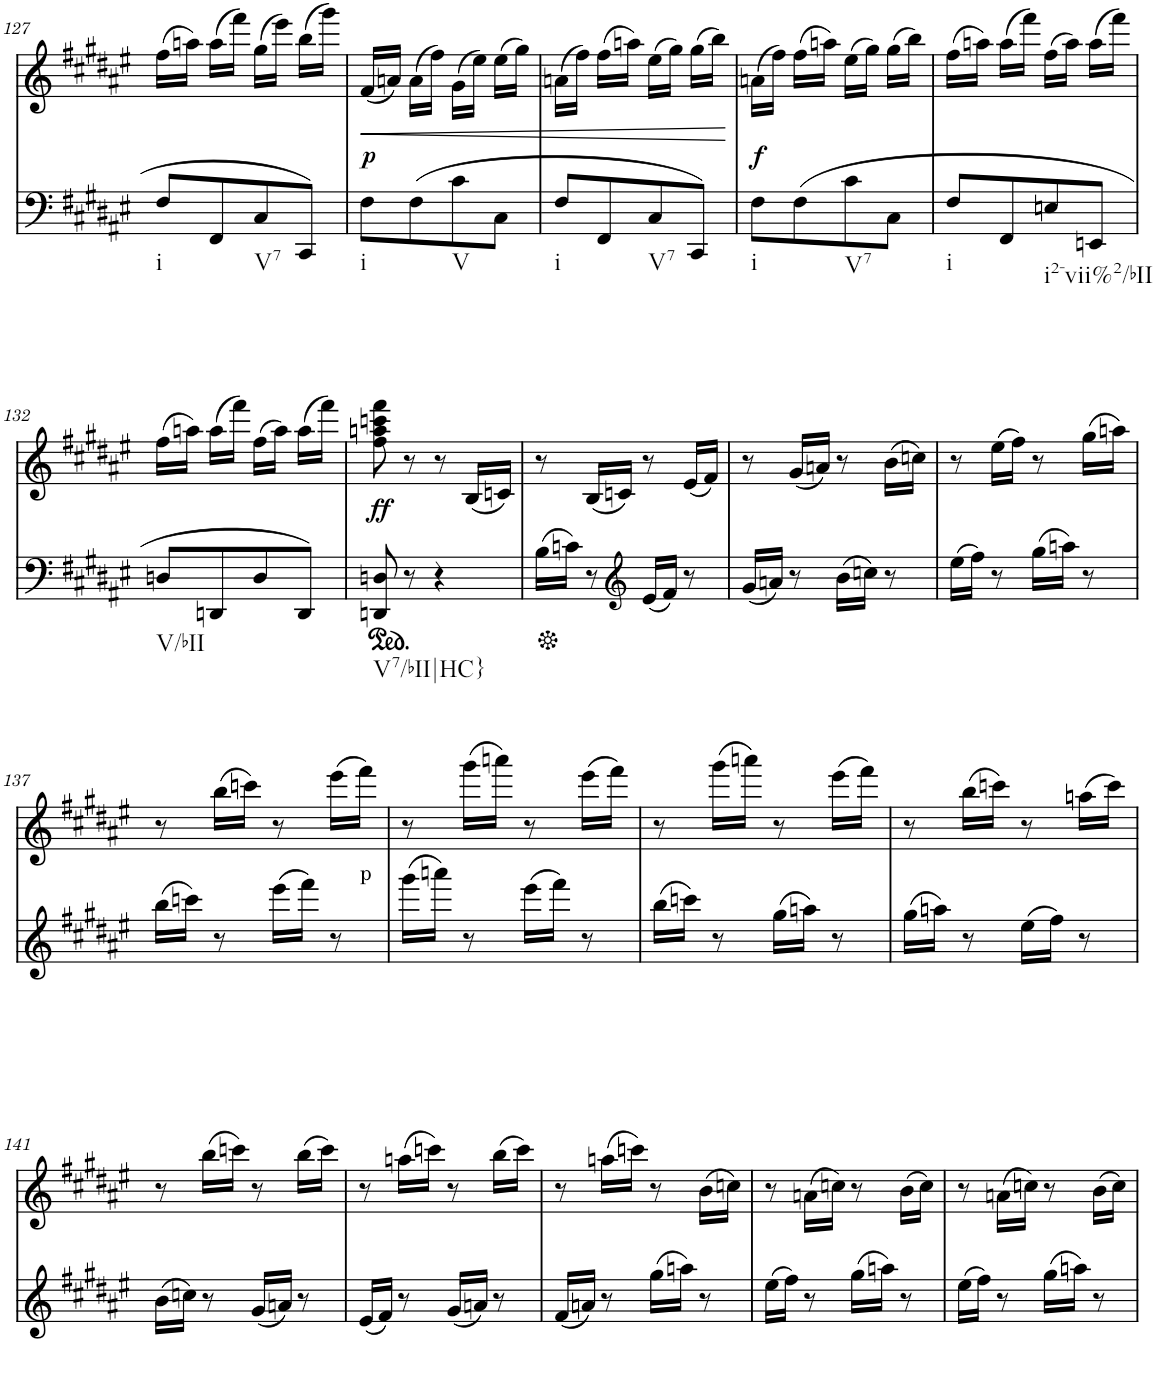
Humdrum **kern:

**kern	**kern	**text	**dynam
*part2	*part1	*part1	*part1
*staff2	*staff1	*staff1	*staff1
*I"piano	*I"piano	*	*
*I'Pno	*I'Pno	*	*
!!LO:PB:g=z
*clefF4	*clefG2	*	*
*k[f#c#g#d#a#e#]	*k[f#c#g#d#a#e#]	*	*
*F#:	*F#:	*	*
*M2/4	*M2/4	*	*
=127	=127	=127	=127
!LO:TX:b:t=i	!	!	!
8F#/L	(16ff#\LL	.	.
.	16aan\JJ)	.	.
8FF#/	(16aa\LL	.	.
.	16fff#\JJ)	.	.
!LO:TX:b:t=V7	!	!	!
8C#/	(16gg#\LL	.	.
.	16eee#\JJ)	.	.
8CC#/J	(16bb\LL	.	.
.	16ggg#\JJ)	.	.
=128	=128	=128	=128
!LO:TX:b:t=i	!	!	!
!	!	!LO:LY:b	!LO:HP:b
8F#\L	(16f#/LL	.	<
.	16an/JJ)	.	.
(8F#\	(16a\LL	.	.
.	16ff#\JJ)	.	.
!LO:TX:b:t=V	!	!	!
8c#\	(16g#\LL	.	.
.	16ee#\JJ)	.	.
8C#\J	(16ee#\LL	.	.
.	16gg#\JJ)	.	.
=129	=129	=129	=129
!LO:TX:b:t=i	!	!	!
8F#/L	(16an\LL	.	.
.	16ff#\JJ)	.	.
8FF#/	(16ff#\LL	.	.
.	16aan\JJ)	.	.
!LO:TX:b:t=V7	!	!	!
8C#/	(16ee#\LL	.	.
.	16gg#\JJ)	.	.
8CC#/J)	(16gg#\LL	.	.
.	16bb\JJ)	.	.
.	.	.	[
=130	=130	=130	=130
!LO:TX:b:t=i	!	!	!
!	!	!LO:LY:b	!
8F#\L	(16an\LL	.	.
.	16ff#\JJ)	.	.
(8F#\	(16ff#\LL	.	.
.	16aan\JJ)	.	.
!LO:TX:b:t=V7	!	!	!
8c#\	(16ee#\LL	.	.
.	16gg#\JJ)	.	.
8C#\J	(16gg#\LL	.	.
.	16bb\JJ)	.	.
=131	=131	=131	=131
!LO:TX:b:t=i	!	!	!
8F#/L	(16ff#\LL	.	.
.	16aan\JJ)	.	.
8FF#/	(16aa\LL	.	.
.	16fff#\JJ)	.	.
!LO:TX:b:t=i2-vii%2/bII	!	!	!
8En/	(16ff#\LL	.	.
.	16aa\JJ)	.	.
8EEn/J	(16aa\LL	.	.
.	16fff#\JJ)	.	.
!!LO:LB:g=z
=132	=132	=132	=132
!LO:TX:b:t=V/bII	!	!	!
8Dn/L	(16ff#\LL	.	.
.	16aan\JJ)	.	.
8DDn/	(16aa\LL	.	.
.	16fff#\JJ)	.	.
8D/	(16ff#\LL	.	.
.	16aa\JJ)	.	.
8DD/J)	(16aa\LL	.	.
.	16fff#\JJ)	.	.
=133	=133	=133	=133
*ped	*	*	*
!LO:TX:b:t=V7/bII|HC}	!	!	!
!	!	!LO:LY:b	!
8DDn/ 8Dn/	8ff#\ 8aan\ 8cccn\ 8fff#\	.	.
8r	8r	.	.
4r	8r	.	.
.	(16B/LL	.	.
.	16cn/JJ)	.	.
=134	=134	=134	=134
(16B\LL	8r	.	.
*Xped	*	*	*
16cn\JJ)	.	.	.
8r	(16B/LL	.	.
.	16cn/JJ)	.	.
*clefG2	*	*	*
(16e#/LL	8r	.	.
16f#/JJ)	.	.	.
8r	(16e#/LL	.	.
.	16f#/JJ)	.	.
=135	=135	=135	=135
(16g#/LL	8r	.	.
16an/JJ)	.	.	.
8r	(16g#/LL	.	.
.	16an/JJ)	.	.
(16b\LL	8r	.	.
16ccn\JJ)	.	.	.
8r	(16b\LL	.	.
.	16ccn\JJ)	.	.
=136	=136	=136	=136
(16ee#\LL	8r	.	.
16ff#\JJ)	.	.	.
8r	(16ee#\LL	.	.
.	16ff#\JJ)	.	.
(16gg#\LL	8r	.	.
16aan\JJ)	.	.	.
8r	(16gg#\LL	.	.
.	16aan\JJ)	.	.
!!LO:LB:g=z
=137	=137	=137	=137
(16bb\LL	8r	.	.
16cccn\JJ)	.	.	.
8r	(16bb\LL	.	.
.	16cccn\JJ)	.	.
(16eee#\LL	8r	.	.
16fff#\JJ)	.	.	.
8r	(16eee#\LL	.	.
!	!	!LO:LY:b	!
.	16fff#\JJ)	p	.
=138	=138	=138	=138
(16ggg#\LL	8r	.	.
16aaan\JJ)	.	.	.
8r	(16ggg#\LL	.	.
.	16aaan\JJ)	.	.
(16eee#\LL	8r	.	.
16fff#\JJ)	.	.	.
8r	(16eee#\LL	.	.
.	16fff#\JJ)	.	.
=139	=139	=139	=139
(16bb\LL	8r	.	.
16cccn\JJ)	.	.	.
8r	(16ggg#\LL	.	.
.	16aaan\JJ)	.	.
(16gg#\LL	8r	.	.
16aan\JJ)	.	.	.
8r	(16eee#\LL	.	.
.	16fff#\JJ)	.	.
=140	=140	=140	=140
(16gg#\LL	8r	.	.
16aan\JJ)	.	.	.
8r	(16bb\LL	.	.
.	16cccn\JJ)	.	.
(16ee#\LL	8r	.	.
16ff#\JJ)	.	.	.
8r	(16aan\LL	.	.
.	16ccc\JJ)	.	.
!!LO:LB:g=z
=141	=141	=141	=141
(16b\LL	8r	.	.
16ccn\JJ)	.	.	.
8r	(16bb\LL	.	.
.	16cccn\JJ)	.	.
(16g#/LL	8r	.	.
16an/JJ)	.	.	.
8r	(16bb\LL	.	.
.	16ccc\JJ)	.	.
=142	=142	=142	=142
(16e#/LL	8r	.	.
16f#/JJ)	.	.	.
8r	(16aan\LL	.	.
.	16cccn\JJ)	.	.
(16g#/LL	8r	.	.
16an/JJ)	.	.	.
8r	(16bb\LL	.	.
.	16ccc\JJ)	.	.
=143	=143	=143	=143
(16f#/LL	8r	.	.
16an/JJ)	.	.	.
8r	(16aan\LL	.	.
.	16cccn\JJ)	.	.
(16gg#\LL	8r	.	.
16aan\JJ)	.	.	.
8r	(16b\LL	.	.
.	16ccn\JJ)	.	.
=144	=144	=144	=144
(16ee#\LL	8r	.	.
16ff#\JJ)	.	.	.
8r	(16an\LL	.	.
.	16ccn\JJ)	.	.
(16gg#\LL	8r	.	.
16aan\JJ)	.	.	.
8r	(16b\LL	.	.
.	16cc\JJ)	.	.
=145	=145	=145	=145
(16ee#\LL	8r	.	.
16ff#\JJ)	.	.	.
8r	(16an\LL	.	.
.	16ccn\JJ)	.	.
(16gg#\LL	8r	.	.
16aan\JJ)	.	.	.
8r	(16b\LL	.	.
.	16cc\JJ)	.	.
=	=	=	=
*-	*-	*-	*-
